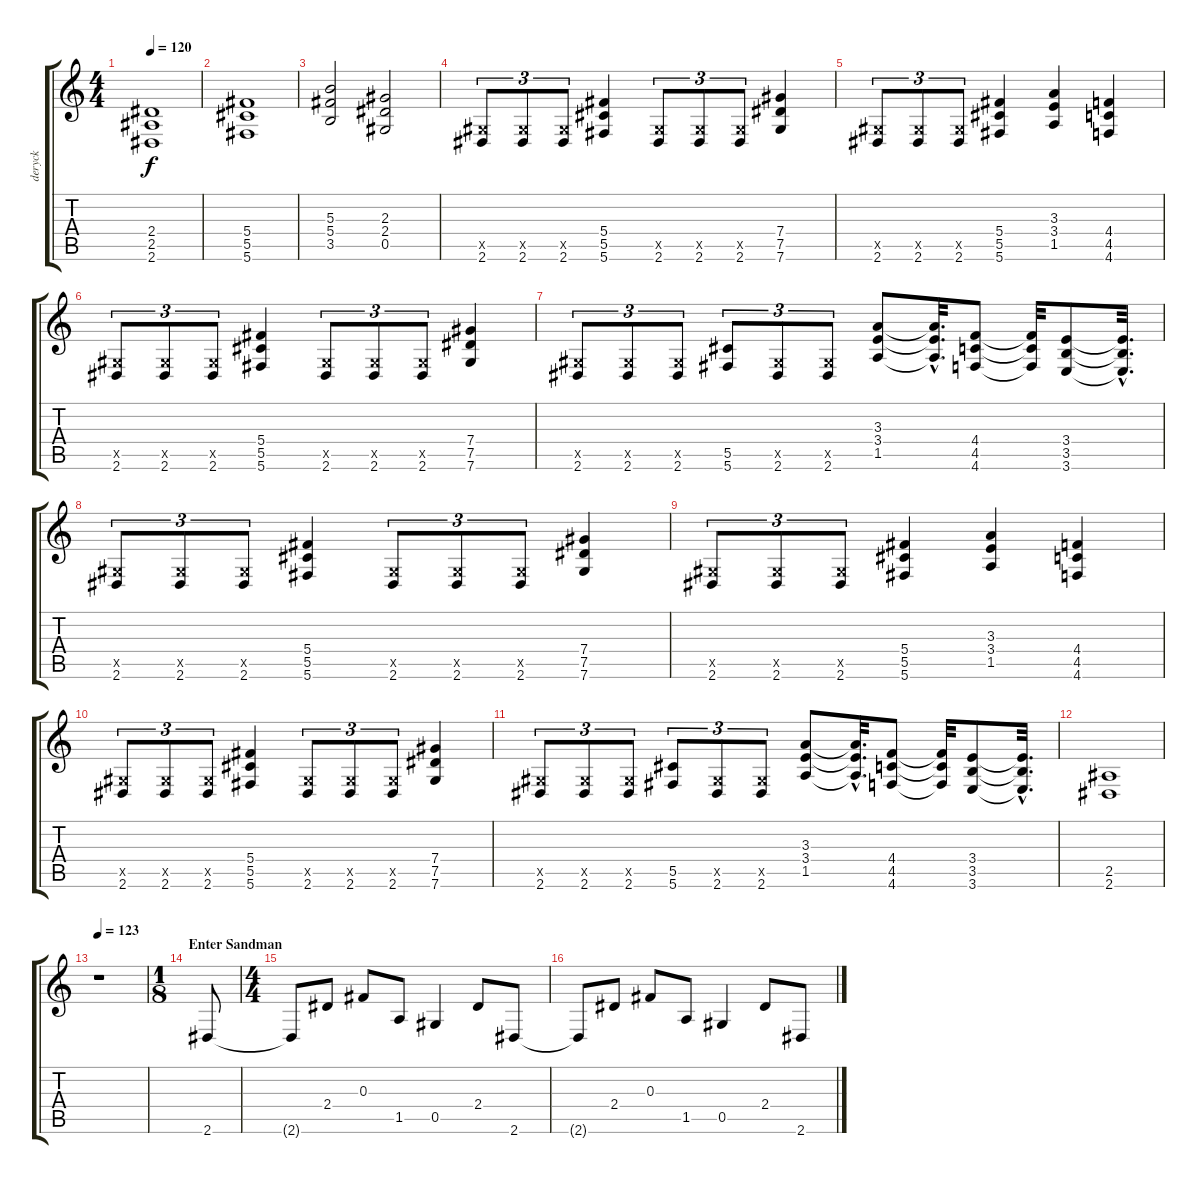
\track ("deryck" "deryck") {instrument distortionguitar}
\staff {score tabs}
\tuning (Eb4 Bb3 Gb3 Db3 Ab2 Db2) {hide}
\ts (4 4)
\tempo 120
\clef g2
\ks c
(2.4{t} 2.5{t} 2.6{t}).1{dy f} |
(5.4 5.5 5.6).1 |
(5.3 5.4 3.5).2 (2.3 2.4 0.5).2 |
(0.5{x} 2.6).8{tu (3 2)} (0.5{x} 2.6).8{tu (3 2)} (0.5{x} 2.6).8{tu (3 2)} (5.4 5.5 5.6).4 (0.5{x} 2.6).8{tu (3 2)} (0.5{x} 2.6).8{tu (3 2)} (0.5{x} 2.6).8{tu (3 2)} (7.4 7.5 7.6).4 |
(0.5{x} 2.6).8{tu (3 2)} (0.5{x} 2.6).8{tu (3 2)} (0.5{x} 2.6).8{tu (3 2)} (5.4 5.5 5.6).4 (3.3 3.4 1.5).4 (4.4 4.5 4.6).4 |
(0.5{x} 2.6).8{tu (3 2)} (0.5{x} 2.6).8{tu (3 2)} (0.5{x} 2.6).8{tu (3 2)} (5.4 5.5 5.6).4 (0.5{x} 2.6).8{tu (3 2)} (0.5{x} 2.6).8{tu (3 2)} (0.5{x} 2.6).8{tu (3 2)} (7.4 7.5 7.6).4 |
(0.5{x} 2.6).8{tu (3 2)} (0.5{x} 2.6).8{tu (3 2)} (0.5{x} 2.6).8{tu (3 2)} (5.5 5.6).8{tu (3 2)} (0.5{x} 2.6).8{tu (3 2)} (0.5{x} 2.6).8{tu (3 2)} (3.3 3.4 1.5).8 (3.3{hac t} 3.4{hac t} 1.5{hac t}).32{d} (4.4 4.5 4.6).8 (4.4{t} 4.5{t} 4.6{t}).32 (3.4 3.5 3.6).8 (3.4{hac t} 3.5{hac t} 3.6{hac t}).32{d} |
(0.5{x} 2.6).8{tu (3 2)} (0.5{x} 2.6).8{tu (3 2)} (0.5{x} 2.6).8{tu (3 2)} (5.4 5.5 5.6).4 (0.5{x} 2.6).8{tu (3 2)} (0.5{x} 2.6).8{tu (3 2)} (0.5{x} 2.6).8{tu (3 2)} (7.4 7.5 7.6).4 |
(0.5{x} 2.6).8{tu (3 2)} (0.5{x} 2.6).8{tu (3 2)} (0.5{x} 2.6).8{tu (3 2)} (5.4 5.5 5.6).4 (3.3 3.4 1.5).4 (4.4 4.5 4.6).4 |
(0.5{x} 2.6).8{tu (3 2)} (0.5{x} 2.6).8{tu (3 2)} (0.5{x} 2.6).8{tu (3 2)} (5.4 5.5 5.6).4 (0.5{x} 2.6).8{tu (3 2)} (0.5{x} 2.6).8{tu (3 2)} (0.5{x} 2.6).8{tu (3 2)} (7.4 7.5 7.6).4 |
(0.5{x} 2.6).8{tu (3 2)} (0.5{x} 2.6).8{tu (3 2)} (0.5{x} 2.6).8{tu (3 2)} (5.5 5.6).8{tu (3 2)} (0.5{x} 2.6).8{tu (3 2)} (0.5{x} 2.6).8{tu (3 2)} (3.3 3.4 1.5).8 (3.3{hac t} 3.4{hac t} 1.5{hac t}).32{d} (4.4 4.5 4.6).8 (4.4{t} 4.5{t} 4.6{t}).32 (3.4 3.5 3.6).8 (3.4{hac t} 3.5{hac t} 3.6{hac t}).32{d} |
(2.5 2.6).1 |
\tempo 123
r.1 |
\ts (1 8)
\section ("" "Enter Sandman")
2.6.8{instrument acousticguitarsteel} |
\ts (4 4)
2.6{t}.8 2.4.8 0.3.8 1.5.8 0.5.4 2.4.8 2.6.8 |
2.6{t}.8 2.4.8 0.3.8 1.5.8 0.5.4 2.4.8 2.6.8
